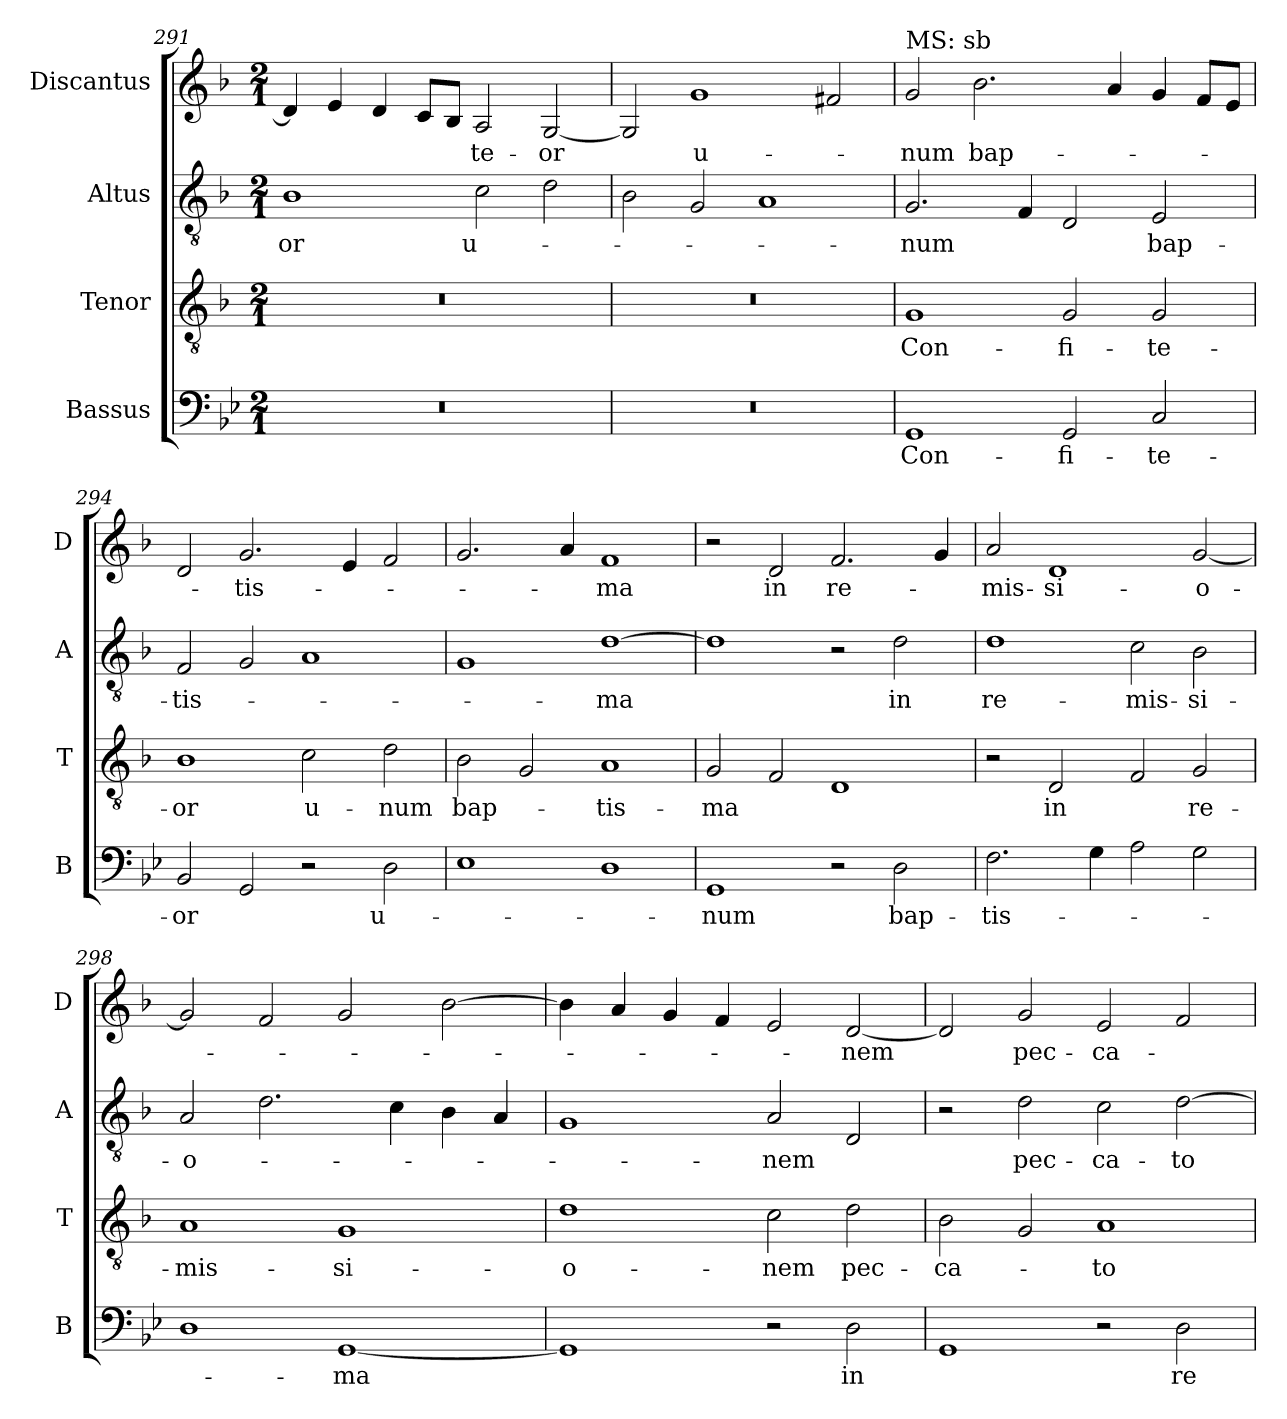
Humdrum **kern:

**kern	**text	**kern	**text	**kern	**text	**kern	**text
*part4	*part4	*part3	*part3	*part2	*part2	*part1	*part1
*staff4	*staff4	*staff3	*staff3	*staff2	*staff2	*staff1	*staff1
*I"Bassus	*	*I"Tenor	*	*I"Altus	*	*I"Discantus	*
*I'B	*	*I'T	*	*I'A	*	*I'D	*
*clefF4	*	*clefGv2	*	*clefGv2	*	*clefG2	*
*k[b-e-]	*	*k[b-]	*	*k[b-]	*	*k[b-]	*
*M2/1	*	*M2/1	*	*M2/1	*	*M2/1	*
=291	=291	=291	=291	=291	=291	=291	=291
0r	.	0r	.	1B-	-or	4d]	.
.	.	.	.	.	.	4e	.
.	.	.	.	.	.	4d	.
.	.	.	.	.	.	8cL	.
.	.	.	.	.	.	8B-J	.
.	.	.	.	2c	u-	2A	-te-
.	.	.	.	2d	.	[2G	-or
=292	=292	=292	=292	=292	=292	=292	=292
0r	.	0r	.	2B-	.	2G]	.
.	.	.	.	2G	.	1g	u-
.	.	.	.	1A	.	.	.
.	.	.	.	.	.	2f#X	.
=293	=293	=293	=293	=293	=293	=293	=293
!	!	!	!	!	!	!LO:TX:a:t=MS&colon; sb	!
1GG	Con-	1G	Con-	2.G	-num	2g	-num
.	.	.	.	.	.	2.b-	bap-
.	.	.	.	4F	.	.	.
2GG	-fi-	2G	-fi-	2D	.	.	.
.	.	.	.	.	.	4a	.
2C	-te-	2G	-te-	2E	bap-	4g	.
.	.	.	.	.	.	8fL	.
.	.	.	.	.	.	8eJ	.
=294	=294	=294	=294	=294	=294	=294	=294
2BB-	-or	1B-	-or	2F	-tis-	2d	.
2GG	.	.	.	2G	.	2.g	-tis-
2r	.	2c	u-	1A	.	.	.
.	.	.	.	.	.	4e	.
2D	u-	2d	-num	.	.	2f	.
=295	=295	=295	=295	=295	=295	=295	=295
1E-	.	2B-	bap-	1G	.	2.g	.
.	.	2G	.	.	.	.	.
.	.	.	.	.	.	4a	.
1D	.	1A	-tis-	[1d	-ma	1f	-ma
=296	=296	=296	=296	=296	=296	=296	=296
1GG	-num	2G	-ma	1d]	.	2r	.
.	.	2F	.	.	.	2d	in
2r	.	1D	.	2r	.	2.f	re-
2D	bap-	.	.	2d	in	.	.
.	.	.	.	.	.	4g	.
=297	=297	=297	=297	=297	=297	=297	=297
2.F	-tis-	2r	.	1d	re-	2a	-mis-
.	.	2D	in	.	.	1d	-si-
4G	.	.	.	.	.	.	.
2A	.	2F	.	2c	-mis-	.	.
2G	.	2G	re-	2B-	-si-	[2g	-o-
=298	=298	=298	=298	=298	=298	=298	=298
1D	.	1A	-mis-	2A	-o-	2g]	.
.	.	.	.	2.d	.	2f	.
[1GG	-ma	1G	-si-	.	.	2g	.
.	.	.	.	4c	.	.	.
.	.	.	.	4B-	.	[2b-	.
.	.	.	.	4A	.	.	.
=299	=299	=299	=299	=299	=299	=299	=299
1GG]	.	1d	-o-	1G	.	4b-]	.
.	.	.	.	.	.	4a	.
.	.	.	.	.	.	4g	.
.	.	.	.	.	.	4f	.
2r	.	2c	-nem	2A	-nem	2e	.
2D	in	2d	pec-	2D	.	[2d	-nem
=300	=300	=300	=300	=300	=300	=300	=300
1GG	.	2B-	-ca-	2r	.	2d]	.
.	.	2G	.	2d	pec-	2g	pec-
2r	.	1A	-to-	2c	-ca-	2e	-ca-
2D	re-	.	.	[2d	-to-	2f	.
=	=	=	=	=	=	=	=
*-	*-	*-	*-	*-	*-	*-	*-
